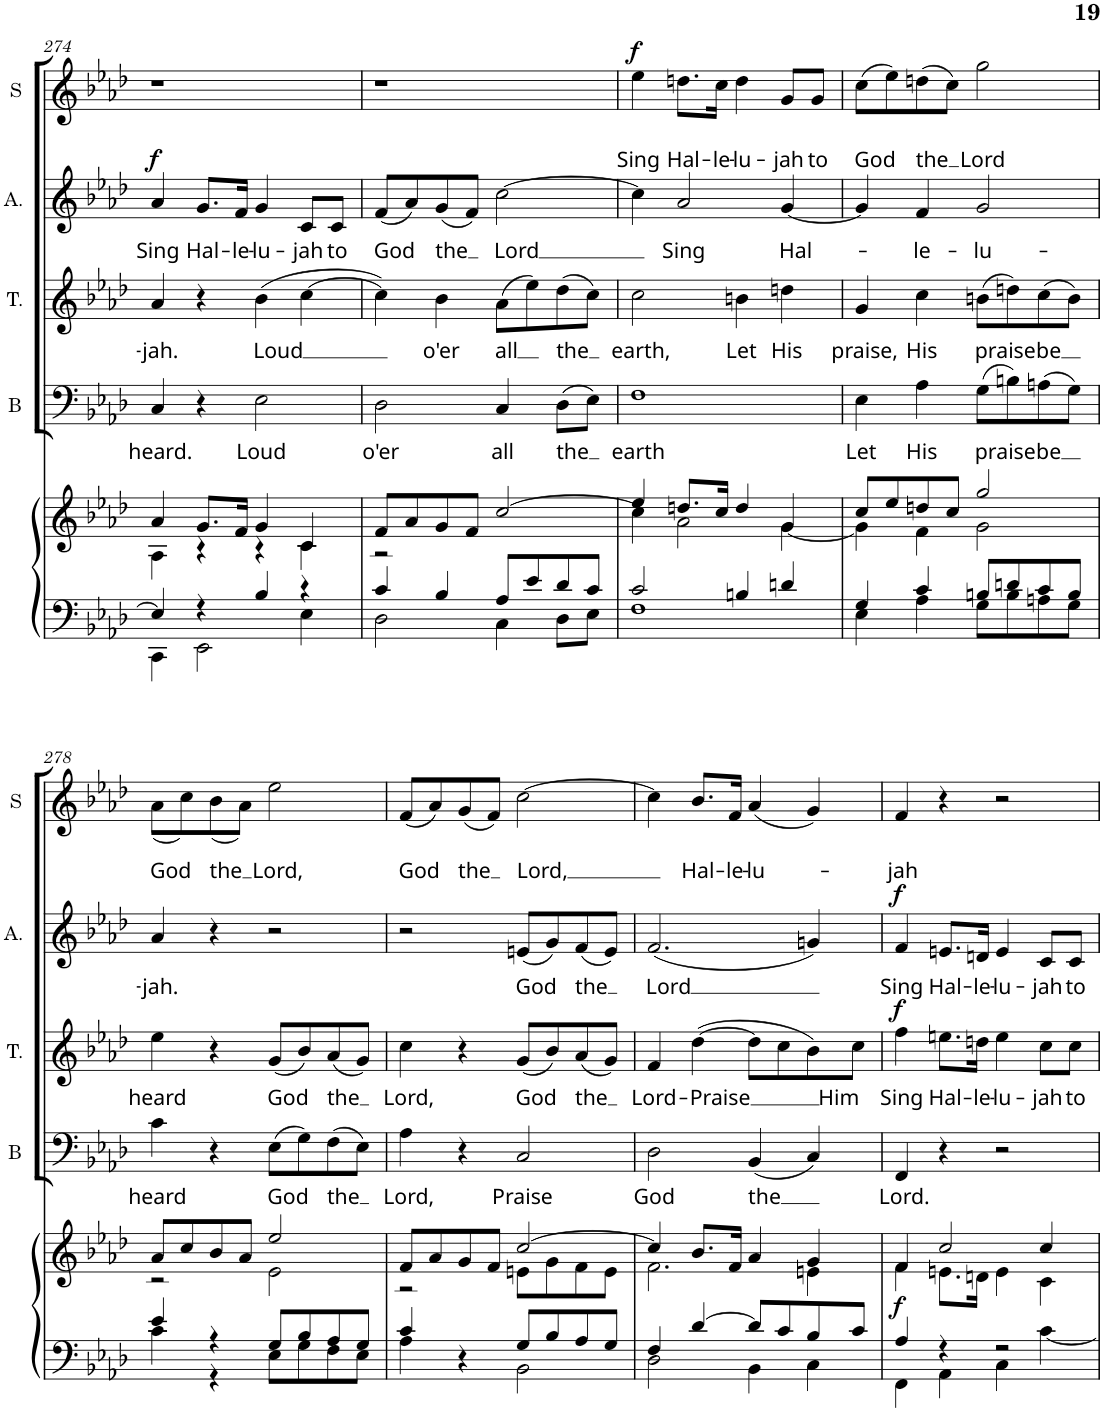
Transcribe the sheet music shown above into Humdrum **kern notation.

**kern	**kern	**dynam	**kern	**text	**kern	**text	**dynam	**kern	**text	**dynam	**kern	**text	**text	**dynam
*part5	*part5	*part5	*part4	*part4	*part3	*part3	*part3	*part2	*part2	*part2	*part1	*part1	*part1	*part1
*staff6	*staff5	*staff5/6	*staff4	*staff4	*staff3	*staff3	*staff3	*staff2	*staff2	*staff2	*staff1	*staff1	*staff1	*staff1
*I"Orgel	*	*	*I"Bas	*	*I"Tenor	*	*	*I"Alt	*	*	*I"Sopraan	*	*	*
*	*	*	*I'B	*	*I'T.	*	*	*I'A.	*	*	*I'S	*	*	*
!!LO:PB:g=z
*clefF4	*clefG2	*	*clefF4	*	*clefG2	*	*	*clefG2	*	*	*clefG2	*	*	*
*	*	*	*	*	*Trd7c12	*	*	*	*	*	*	*	*	*
*k[b-e-a-d-]	*k[b-e-a-d-]	*	*k[b-e-a-d-]	*	*k[b-e-a-d-]	*	*	*k[b-e-a-d-]	*	*	*k[b-e-a-d-]	*	*	*
*f:	*f:	*	*f:	*	*f:	*	*	*f:	*	*	*f:	*	*	*
*M4/4	*M4/4	*	*M4/4	*	*M4/4	*	*	*M4/4	*	*	*M4/4	*	*	*
=274	=274	=274	=274	=274	=274	=274	=274	=274	=274	=274	=274	=274	=274	=274
*^	*^	*	*	*	*	*	*	*	*	*	*	*	*	*
!	!	!	!	!	!	!LO:LY:b	!	!LO:LY:b	!	!	!LO:LY:b	!LO:DY:a	!	!	!	!
4E-/]	4CC\	4a-/	4A-\	.	4C/	heard.	4a-/	-jah.	.	4a-/	Sing	f	1r	.	.	.
!	!	!	!	!	!	!	!	!	!	!	!LO:LY:b	!	!	!	!	!
4r	2EE-\	8.g/L	4r	.	4r	.	4r	.	.	8.g/L	Hal-	.	.	.	.	.
!	!	!	!	!	!	!	!	!	!	!	!LO:LY:b	!	!	!	!	!
.	.	16f/Jk	.	.	.	.	.	.	.	16f/Jk	-le-	.	.	.	.	.
!	!	!	!	!	!	!LO:LY:b	!	!LO:LY:b	!	!	!LO:LY:b	!	!	!	!	!
4B-/	.	4g/	4r	.	2E-\	Loud	(>4b-\	Loud	.	4g/	-lu-	.	.	.	.	.
!	!	!	!	!	!	!	!	!	!	!	!LO:LY:b	!	!	!	!	!
4r	4E-\	4c/	4c\	.	.	.	[4cc\	.	.	8c/L	-jah	.	.	.	.	.
!	!	!	!	!	!	!	!	!	!	!	!LO:LY:b	!	!	!	!	!
.	.	.	.	.	.	.	.	.	.	8c/J	to	.	.	.	.	.
=275	=275	=275	=275	=275	=275	=275	=275	=275	=275	=275	=275	=275	=275	=275	=275	=275
!	!	!	!	!	!	!LO:LY:b	!	!	!	!	!LO:LY:b	!	!	!	!	!
4c/	2D-\	8f/L	2r	.	2D-\	o'er	4cc\])	.	.	(<8f/L	God	.	1r	.	.	.
.	.	8a-/	.	.	.	.	.	.	.	8a-/)	.	.	.	.	.	.
!	!	!	!	!	!	!	!	!LO:LY:b	!	!	!LO:LY:b	!	!	!	!	!
4B-/	.	8g/	.	.	.	.	4b-\	o'er	.	(<8g/	the	.	.	.	.	.
.	.	8f/J	.	.	.	.	.	.	.	8f/J)	.	.	.	.	.	.
!	!	!	!	!	!	!LO:LY:b	!	!LO:LY:b	!	!	!LO:LY:b	!	!	!	!	!
8A-/L	4C\	2ryy	[2cc/	.	4C/	all	(>8a-\L	all	.	[2cc\	Lord	.	.	.	.	.
8e-/	.	.	.	.	.	.	8ee-\)	.	.	.	.	.	.	.	.	.
!	!	!	!	!	!	!LO:LY:b	!	!LO:LY:b	!	!	!	!	!	!	!	!
8d-/	8D-\L	.	.	.	(>8D-\L	the	(>8dd-\	the	.	.	.	.	.	.	.	.
8c/J	8E-\J	.	.	.	8E-\J)	.	8cc\J)	.	.	.	.	.	.	.	.	.
=276	=276	=276	=276	=276	=276	=276	=276	=276	=276	=276	=276	=276	=276	=276	=276	=276
!	!	!	!	!	!	!LO:LY:b	!	!LO:LY:b	!	!	!	!	!	!	!LO:LY:b	!LO:DY:a
2c/	1F	4ee-/	4cc\]	.	1F	earth	2cc\	earth,	.	4cc\]	.	.	4ee-\	.	Sing	f
!	!	!	!	!	!	!	!	!	!	!	!LO:LY:b	!	!	!	!LO:LY:b	!
.	.	8.ddn/L	2a-\	.	.	.	.	.	.	2a-/	Sing	.	8.ddn\L	.	Hal-	.
!	!	!	!	!	!	!	!	!	!	!	!	!	!	!	!LO:LY:b	!
.	.	16cc/Jk	.	.	.	.	.	.	.	.	.	.	16cc\Jk	.	-le-	.
!	!	!	!	!	!	!	!	!LO:LY:b	!	!	!	!	!	!	!LO:LY:b	!
4Bn/	.	4dd/	.	.	.	.	4bn\	Let	.	.	.	.	4dd\	.	-lu-	.
!	!	!	!	!	!	!	!	!LO:LY:b	!	!	!LO:LY:b	!	!	!	!LO:LY:b	!
4dn/	.	4g/	[4g\	.	.	.	4ddn\	His	.	[4g/	Hal-	.	8g/L	.	-jah	.
!	!	!	!	!	!	!	!	!	!	!	!	!	!	!	!LO:LY:b	!
.	.	.	.	.	.	.	.	.	.	.	.	.	8g/J	.	to	.
=277	=277	=277	=277	=277	=277	=277	=277	=277	=277	=277	=277	=277	=277	=277	=277	=277
!	!	!	!	!	!	!LO:LY:b	!	!LO:LY:b	!	!	!	!	!	!	!LO:LY:b	!
4G/	4E-\	8cc/L	4g\]	.	4E-\	Let	4g/	praise,	.	4g/]	.	.	(>8cc\L	.	God	.
.	.	8ee-/	.	.	.	.	.	.	.	.	.	.	8ee-\)	.	.	.
!	!	!	!	!	!	!LO:LY:b	!	!LO:LY:b	!	!	!LO:LY:b	!	!	!	!LO:LY:b	!
4c/	4A-\	8ddn/	4f\	.	4A-\	His	4cc\	His	.	4f/	-le-	.	(>8ddn\	.	the	.
.	.	8cc/J	.	.	.	.	.	.	.	.	.	.	8cc\J)	.	.	.
!	!	!	!	!	!	!LO:LY:b	!	!LO:LY:b	!	!	!LO:LY:b	!	!	!	!LO:LY:b	!
8Bn/L	8G\L	2gg/	2g\	.	(>8G\L	praise	(>8bn\L	praise	.	2g/	-lu-	.	2gg\	.	Lord	.
8dn/	8B\	.	.	.	8Bn\)	.	8ddn\)	.	.	.	.	.	.	.	.	.
!	!	!	!	!	!	!LO:LY:b	!	!LO:LY:b	!	!	!	!	!	!	!	!
8c/	8An\	.	.	.	(>8An\	be	(>8cc\	be	.	.	.	.	.	.	.	.
8B/J	8G\J	.	.	.	8G\J)	.	8b\J)	.	.	.	.	.	.	.	.	.
!!LO:LB:g=z
=278	=278	=278	=278	=278	=278	=278	=278	=278	=278	=278	=278	=278	=278	=278	=278	=278
!	!	!	!	!	!	!LO:LY:b	!	!LO:LY:b	!	!	!LO:LY:b	!	!	!	!LO:LY:b	!
4e-/	4c\	8a-/L	2r	.	4c\	heard	4ee-\	heard	.	4a-/	-jah.	.	(<8a-\L	.	God	.
.	.	8cc/	.	.	.	.	.	.	.	.	.	.	8cc\)	.	.	.
!	!	!	!	!	!	!	!	!	!	!	!	!	!	!	!LO:LY:b	!
4r	4r	8b-/	.	.	4r	.	4r	.	.	4r	.	.	(<8b-\	.	the	.
.	.	8a-/J	.	.	.	.	.	.	.	.	.	.	8a-\J)	.	.	.
!	!	!	!	!	!	!LO:LY:b	!	!LO:LY:b	!	!	!	!	!	!	!LO:LY:b	!
8G/L	8E-\L	2ee-/	2e-\	.	(>8E-\L	God	(<8g/L	God	.	2r	.	.	2ee-\	.	Lord,	.
8B-/	8G\	.	.	.	8G\)	.	8b-/)	.	.	.	.	.	.	.	.	.
!	!	!	!	!	!	!LO:LY:b	!	!LO:LY:b	!	!	!	!	!	!	!	!
8A-/	8F\	.	.	.	(>8F\	the	(<8a-/	the	.	.	.	.	.	.	.	.
8G/J	8E-\J	.	.	.	8E-\J)	.	8g/J)	.	.	.	.	.	.	.	.	.
=279	=279	=279	=279	=279	=279	=279	=279	=279	=279	=279	=279	=279	=279	=279	=279	=279
!	!	!	!	!	!	!LO:LY:b	!	!LO:LY:b	!	!	!	!	!	!	!LO:LY:b	!
4c/	4A-\	8f/L	2r	.	4A-\	Lord,	4cc\	Lord,	.	2r	.	.	(<8f/L	.	God	.
.	.	8a-/	.	.	.	.	.	.	.	.	.	.	8a-/)	.	.	.
!	!	!	!	!	!	!	!	!	!	!	!	!	!	!	!LO:LY:b	!
4r	4ryy	8g/	.	.	4r	.	4r	.	.	.	.	.	(<8g/	.	the	.
.	.	8f/J	.	.	.	.	.	.	.	.	.	.	8f/J)	.	.	.
!	!	!	!	!	!	!LO:LY:b	!	!LO:LY:b	!	!	!LO:LY:b	!	!	!	!LO:LY:b	!
8G/L	2BB-\	[2cc/	8en\L	.	2C/	Praise	(<8g/L	God	.	(<8en/L	God	.	[2cc\	.	Lord,	.
8B-/	.	.	8g\	.	.	.	8b-/)	.	.	8g/)	.	.	.	.	.	.
!	!	!	!	!	!	!	!	!LO:LY:b	!	!	!LO:LY:b	!	!	!	!	!
8A-/	.	.	8f\	.	.	.	(<8a-/	the	.	(<8f/	the	.	.	.	.	.
8G/J	.	.	8e\J	.	.	.	8g/J)	.	.	8e/J)	.	.	.	.	.	.
=280	=280	=280	=280	=280	=280	=280	=280	=280	=280	=280	=280	=280	=280	=280	=280	=280
!	!	!	!	!	!	!LO:LY:b	!	!LO:LY:b	!	!	!LO:LY:b	!	!	!	!	!
4F/	2D-\	4cc/]	2.f\	.	2D-\	God	4f/	Lord-	.	(<2.f/	Lord	.	4cc\]	.	.	.
!	!	!	!	!	!	!	!	!LO:LY:b	!	!	!	!	!	!	!LO:LY:b	!
[4d-/	.	8.b-/L	.	.	.	.	(>[4dd-\	-Praise	.	.	.	.	8.b-/L	.	Hal-	.
!	!	!	!	!	!	!	!	!	!	!	!	!	!	!	!LO:LY:b	!
.	.	16f/Jk	.	.	.	.	.	.	.	.	.	.	16f/Jk	.	-le-	.
!	!	!	!	!	!	!LO:LY:b	!	!	!	!	!	!	!	!	!LO:LY:b	!
8d-/L]	4BB-\	4a-/	.	.	(<4BB-/	the	8dd-\L]	.	.	.	.	.	(<4a-/	.	-lu-	.
8c/	.	.	.	.	.	.	8cc\	.	.	.	.	.	.	.	.	.
8B-/	4C\	4g/	4en\	.	4C/)	.	8b-\)	.	.	4gn/)	.	.	4g/)	.	.	.
!	!	!	!	!	!	!	!	!LO:LY:b	!	!	!	!	!	!	!	!
8c/J	.	.	.	.	.	.	8cc\J	Him	.	.	.	.	.	.	.	.
=281	=281	=281	=281	=281	=281	=281	=281	=281	=281	=281	=281	=281	=281	=281	=281	=281
!	!	!	!	!LO:DY:b	!	!LO:LY:b	!	!LO:LY:b	!LO:DY:a	!	!LO:LY:b	!LO:DY:a	!	!	!LO:LY:b	!
4A-/	4FF\	4f/	4f\	f	4FF/	Lord.	4ff\	Sing	f	4f/	Sing	f	4f/	.	-jah	.
!	!	!	!	!	!	!	!	!LO:LY:b	!	!	!LO:LY:b	!	!	!	!	!
4r	4AA-\	2cc/	8.en\L	.	4r	.	8.een\L	Hal-	.	8.en/L	Hal-	.	4r	.	.	.
!	!	!	!	!	!	!	!	!LO:LY:b	!	!	!LO:LY:b	!	!	!	!	!
.	.	.	16dn\Jk	.	.	.	16ddn\Jk	-le-	.	16dn/Jk	-le-	.	.	.	.	.
!	!	!	!	!	!	!	!	!LO:LY:b	!	!	!LO:LY:b	!	!	!	!	!
2r	4C\	.	4e\	.	2r	.	4ee\	-lu-	.	4e/	-lu-	.	2r	.	.	.
!	!	!	!	!	!	!	!	!LO:LY:b	!	!	!LO:LY:b	!	!	!	!	!
.	[4c\	4cc/	4c\	.	.	.	8cc\L	-jah	.	8c/L	-jah	.	.	.	.	.
!	!	!	!	!	!	!	!	!LO:LY:b	!	!	!LO:LY:b	!	!	!	!	!
.	.	.	.	.	.	.	8cc\J	to	.	8c/J	to	.	.	.	.	.
*v	*v	*	*	*	*	*	*	*	*	*	*	*	*	*	*	*
*	*v	*v	*	*	*	*	*	*	*	*	*	*	*	*	*
=	=	=	=	=	=	=	=	=	=	=	=	=	=	=
*-	*-	*-	*-	*-	*-	*-	*-	*-	*-	*-	*-	*-	*-	*-
